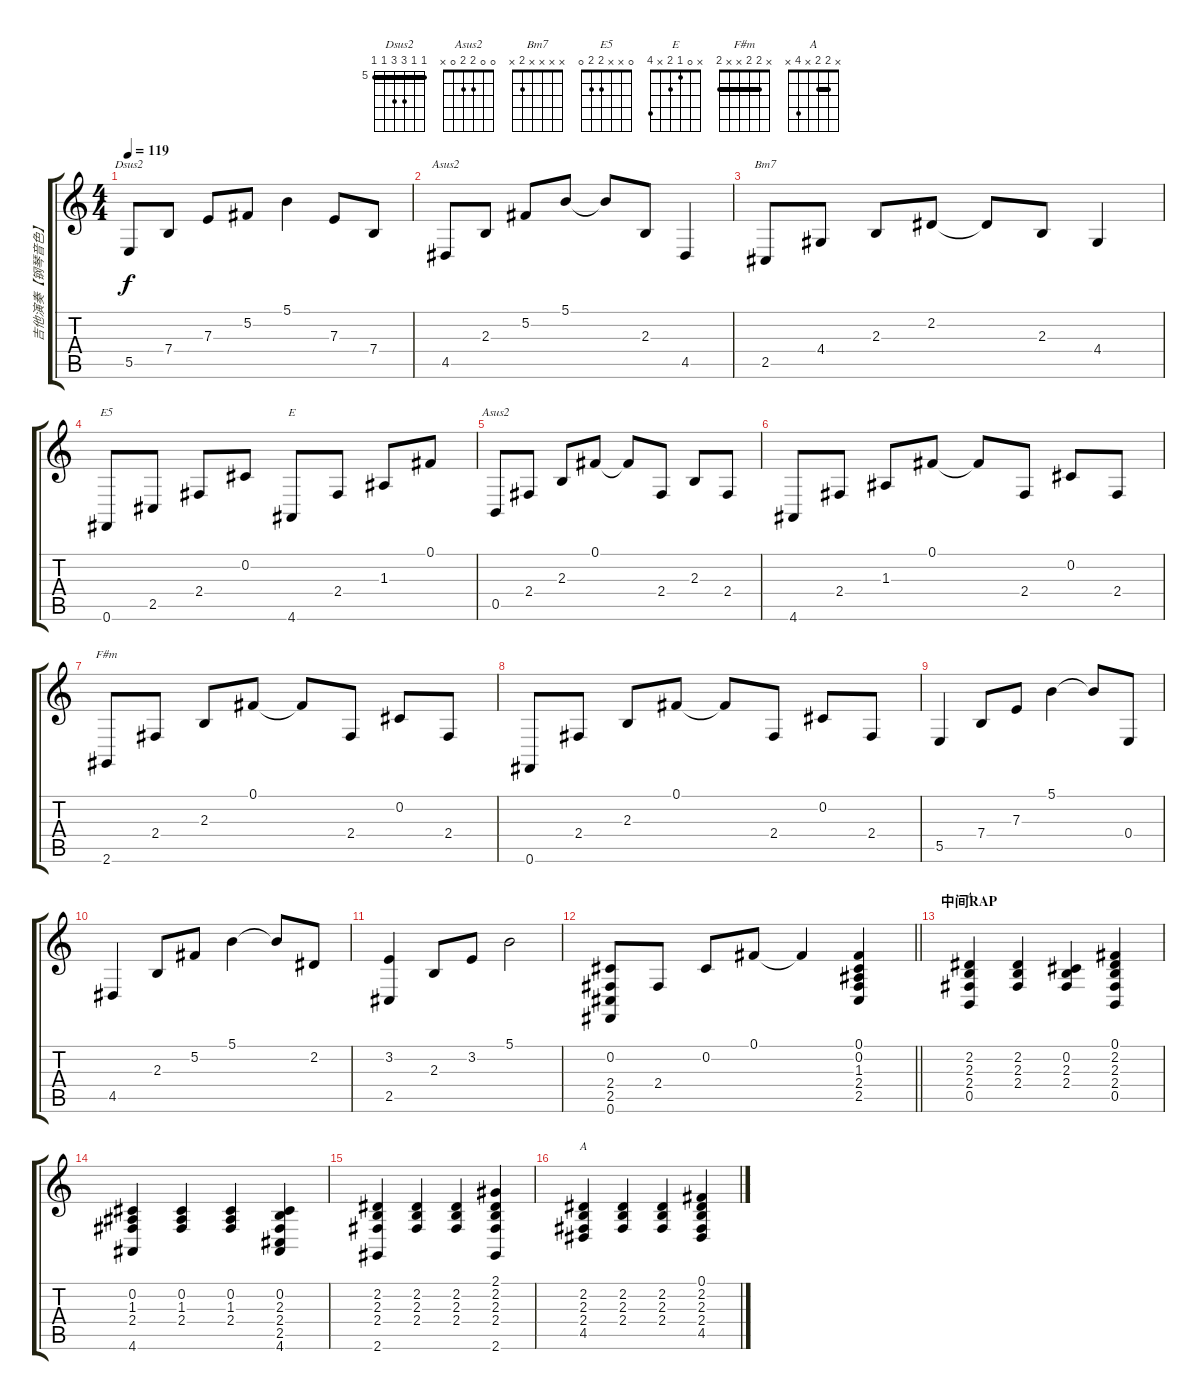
\track ("吉他演奏【钢琴音色】" "吉他演奏【钢琴音色】") {instrument brightacousticpiano}
\staff {score tabs}
\tuning (Gb4 Db4 A3 E3 B2 Gb2) {hide}
\chord ("Dsus2" 5 5 7 7 5 5) {firstfret 5 barre 5}
\chord ("Asus2" 5 5 2 x 4 x) {barre 5}
\chord ("Bm7" x x x x 2 x)
\chord ("E5" 0 x x 2 2 0)
\chord ("E" x 0 1 2 x 4)
\chord ("Asus2" 0 0 2 2 0 x)
\chord ("F#m" x 2 2 x x 2) {barre 2}
\chord ("A" x 2 2 2 0 x) {barre 2}
\chord ("A" x 2 2 x 4 x) {barre 2}
\ts (4 4)
\tempo 119
\clef g2
\ks c
5.5.8{ch "Dsus2" dy f} 7.4.8 7.3.8 5.2.8 5.1.4 7.3.8 7.4.8 |
4.5.8{ch "Asus2"} 2.3.8 5.2.8 5.1.8 5.1{t}.8 2.3.8 4.5.4 |
2.5.8{ch "Bm7"} 4.4.8 2.3.8 2.2.8 2.2{t}.8 2.3.8 4.4.4 |
0.6.8{ch "E5"} 2.5.8 2.4.8 0.2.8 4.6.8{ch "E"} 2.4.8 1.3.8 0.1.8 |
0.5.8{ch "Asus2"} 2.4.8 2.3.8 0.1.8 0.1{t}.8 2.4.8 2.3.8 2.4.8 |
4.6.8 2.4.8 1.3.8 0.1.8 0.1{t}.8 2.4.8 0.2.8 2.4.8 |
2.6.8{ch "F#m"} 2.4.8 2.3.8 0.1.8 0.1{t}.8 2.4.8 0.2.8 2.4.8 |
0.6.8 2.4.8 2.3.8 0.1.8 0.1{t}.8 2.4.8 0.2.8 2.4.8 |
5.5.4 7.4.8 7.3.8 5.1.4 5.1{t}.8 0.4.8 |
4.5.4 2.3.8 5.2.8 5.1.4 5.1{t}.8 2.2.8 |
(3.2 2.5).4 2.3.8 3.2.8 5.1.2 |
\barLineRight lightlight
(0.2 2.4 2.5 0.6).8 2.4.8 0.2.8 0.1.8 0.1{t}.4 (0.1 0.2 1.3 2.4 2.5).4 |
\section ("" "中间RAP")
(2.2 2.3 2.4 0.5).4{ch "A"} (2.2 2.3 2.4).4 (0.2 2.3 2.4).4 (0.1 2.2 2.3 2.4 0.5).4 |
(0.2 1.3 2.4 4.6).4 (0.2 1.3 2.4).4 (0.2 1.3 2.4).4 (0.2 2.3 2.4 2.5 4.6).4 |
(2.2 2.3 2.4 2.6).4 (2.2 2.3 2.4).4 (2.2 2.3 2.4).4 (2.1 2.2 2.3 2.4 2.6).4 |
(2.2 2.3 2.4 4.5).4{ch "A"} (2.2 2.3 2.4).4 (2.2 2.3 2.4).4 (0.1 2.2 2.3 2.4 4.5).4
